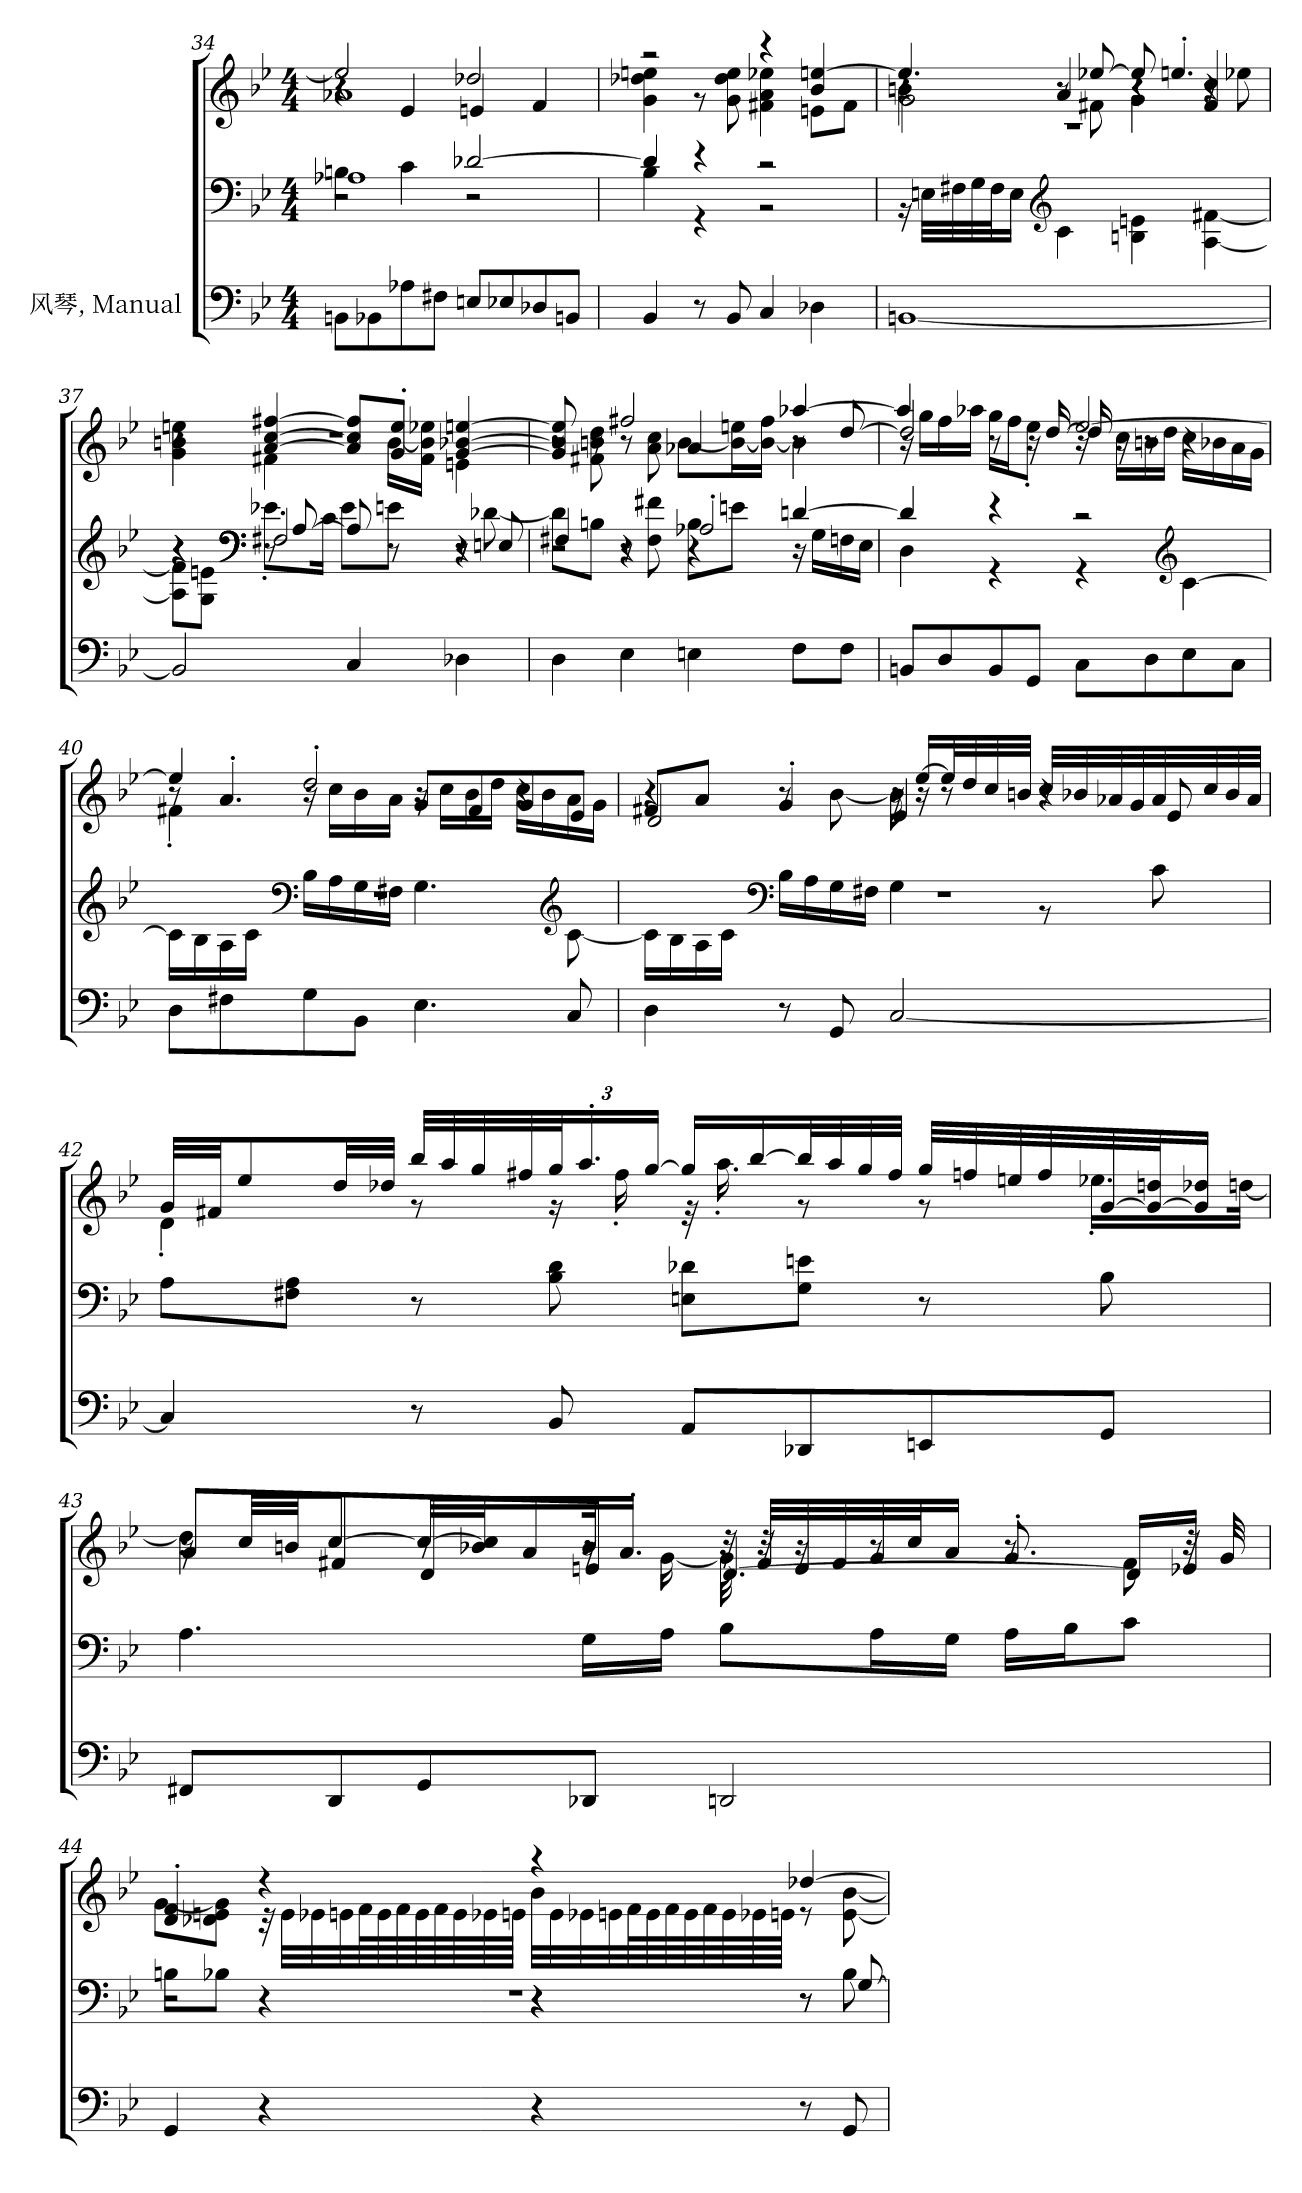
**kern	**kern	**kern
*part1	*part1	*part1
*staff3	*staff2	*staff1
*I"风琴, Manual	*	*
*clefF4	*clefF4	*clefG2
*k[b-e-]	*k[b-e-]	*k[b-e-]
*M4/4	*M4/4	*M4/4
=34	=34	=34
*	*^	*^
*	*	*^	*	*^
8BBn\L	2r	4Bn\	1A-X	2ee-/]	1a-X	4r
8BB-X\	.	.	.	.	.	.
8A-X\	.	4c\	.	.	.	4e-/
8F#X\J	.	.	.	.	.	.
8En/L	[2d-X/	2r	.	2dd-X/	.	4en/
8E-X/	.	.	.	.	.	.
8D-X/	.	.	.	.	.	4f/
8BBn/J	.	.	.	.	.	.
*	*	*v	*v	*	*	*
*	*	*	*	*v	*v
=35	=35	=35	=35	=35
4BB-/	4d-/]	4B-\	2r	4g\ 4dd-X\ 4een\
8r	4r	4r	.	8r
8BB-/	.	.	.	8g\ 8dd-\ 8ee\
4C/	2r	2r	4r	4f#X\ 4a\ 4ee-X\
4D-X\	.	.	4b-/ [4een/	8en\L
.	.	.	.	8f#\J
!!LO:PB:g=z
=36	=36	=36	=36	=36
*	*	*	*^	*^
[1BBn	1r	16r	4.ee/]	4bn\	4r	2g\
.	.	32En\LLL	.	.	.	.
.	.	32F#X\	.	.	.	.
.	.	32G\	.	.	.	.
.	.	32F#\J	.	.	.	.
.	.	16E\JJ	.	.	.	.
*	*clefG2	*	*	*	*	*
.	.	4c\	.	8r	4a/	.
.	.	.	[8ee-X/	8f#X\	.	.
.	.	4Bn\ 4en\	8ee-/]	4r	4r	4g\
.	.	.	4.een'/	.	.	.
.	.	[4A\ [4f#X\	.	8r	4f#/ 4cc/	4r
.	.	.	.	8ee-X\	.	.
*	*	*	*	*	*v	*v
=37	=37	=37	=37	=37	=37
*	*	*^	*	*	*
2BB/]	4r	8A\] 8f#\]L	4r	1r	4g\ 4bn\ 4een\	4r
.	.	8G\ 8en\J	.	.	.	.
*	*clefF4	*	*	*	*	*
.	8r	8.e-X'\L	2F#X/	.	4f#X\	[4a/ [4cc/ [4ff#X/
.	[8A/	.	.	.	.	.
.	.	16c\Jk	.	.	.	.
4C/	8A/]	8e-\L	.	.	8r	8a/] 8cc/] 8ff#/]L
.	8r	8en\J	.	.	[16b\LL	8g/' 8ee/'J
.	.	.	.	.	16f#\ 16b\] 16ee-X\JJ	.
4D-X\	4r	8r	8r	.	4en\	[4g/ [4b-X/ [4een/
.	.	[8d-X\	8En/	.	.	.
!!LO:LB:g=z	!!	!!
=38	=38	=38	=38	=38	=38	=38
4D\	2r	8d-\L]	4F#X/	2r	8r	8g/] 8b-/] 8ee/]
.	.	8Bn\J	.	.	8f#X\ 8bn\ 8dd\	8r
4E-\	.	8r	4r	.	8r	2ff#X/
.	.	8F#\ 8f#X\	.	.	8a\ 8cc\	.
4En\	4r	8B\L	2A-X'/	4a-X/	[8b\L	.
.	.	8en\J	.	.	16b\_ 16een\L	.
.	.	.	.	.	16b\_ 16ff#\JJ	.
8F\L	[4dn/	16r	.	8r	4b\]	[4aa-X/
.	.	16G\LL	.	.	.	.
8F\J	.	16Fn\	.	[8dd/	.	.
.	.	16E-\JJ	.	.	.	.
*	*	*v	*v	*	*	*
=39	=39	=39	=39	=39	=39
8BBn/L	4d/]	4D\	2dd/]	16r	4aa-/]
.	.	.	.	16gg\LL	.
8D/	.	.	.	16ff\	.
.	.	.	.	16aa-X\JJ	.
8BB/	4r	4r	.	16gg\LL	8r
.	.	.	.	16ff\J	.
8GG/J	.	.	.	8ee-'\J	16r
.	.	.	.	.	[16dd/
8C\L	2r	4r	[2ee-/	16r	16dd/]
.	.	.	.	16cc\LL	16r
8D\	.	.	.	16bn\	8r
.	.	.	.	16dd\JJ	.
*	*clefG2	*	*	*	*
8E-\	.	[4c\	.	16cc\LL	4r
.	.	.	.	16b-X\	.
8C\J	.	.	.	16a\	.
.	.	.	.	16g\JJ	.
!!LO:LB:g=z	!!	!!
=40	=40	=40	=40	=40	=40
8D\L	1r	16c\LL]	4ee-/]	4f#X'\	8r
.	.	16B-\	.	.	.
8F#X\	.	16A\	.	.	4.a'/
.	.	16c\JJ	.	.	.
*	*clefF4	*	*	*	*
8G\	.	16B-\LL	2dd'/	16r	.
.	.	16A\	.	16cc\LL	.
8BB-\J	.	16G\	.	16b-\	.
.	.	16F#X\JJ	.	16a\JJ	.
4.E-\	.	4.G\	.	16r	8g/L
.	.	.	.	16cc\LL	.
.	.	.	.	16b-\	8f#/
.	.	.	.	16dd\JJ	.
.	.	.	4r	16cc\LL	8g/
.	.	.	.	16b-\	.
*	*clefG2	*	*	*	*
8C/	.	[8c\	.	16a\	8e-/J
.	.	.	.	16g\JJ	.
!!LO:LB:g=z	!!	!!
=41	=41	=41	=41	=41	=41
4D\	1r	16c\LL]	8f#X/L	4r	2d/
.	.	16B-\	.	.	.
.	.	16A\	8a/J	.	.
.	.	16c\JJ	.	.	.
*	*clefF4	*	*	*	*
8r	.	16B-\LL	4g'/	8r	.
.	.	16A\	.	.	.
8GG/	.	16G\	.	[8b-\	.
.	.	16F#X\JJ	.	.	.
[2C/	.	4G\	16r	16b-\]	4e-/
.	.	.	[16ee-/LL	16r	.
.	.	.	32ee-/L]	8r	.
.	.	.	32dd/	.	.
.	.	.	32cc/	.	.
.	.	.	32bn/JJJ	.	.
.	.	8r	32cc/LLL	4r	8r
.	.	.	32b-X/	.	.
.	.	.	32a-X/	.	.
.	.	.	32g/	.	.
.	.	8c\	32a-/	.	8e-/
.	.	.	32cc/	.	.
.	.	.	32b-/	.	.
.	.	.	32a-/JJJ	.	.
*	*v	*v	*	*	*
*	*	*	*v	*v
!!LO:PB:g=z
=42	=42	=42	=42
4C/]	8A\L	32g/LLL	4d'\
.	.	32f#X/JJ	.
.	.	8ee-/	.
.	8F#X\ 8A\J	.	.
.	.	32dd/LL	.
.	.	32dd-X/JJJ	.
8r	8r	32bb-/LLL	8r
.	.	32aa/	.
.	.	32gg/	.
.	.	32ff#X/	.
*	*	*Xbrackettup	*
8BB-/	8B-\ 8d\	48gg/J	16r
.	.	24.aa'/	.
.	.	.	16ff#'\
.	.	[24gg/JJ	.
8AA/L	8En\ 8d-X\L	16gg/LL]	32r
.	.	.	16.aa'\
.	.	[16bb-/	.
8DD-X/	8G\ 8en\J	32bb-/L]	8r
.	.	32aa/	.
.	.	32gg/	.
.	.	32ff#/JJJ	.
8EEn/	8r	32gg/LLL	8r
.	.	32ffn/	.
.	.	32een/	.
.	.	32ff/	.
8GG/J	8B-\	[32g/	16.ee-X'\LL
.	.	32g/_ 32ddn/J	.
.	.	16g/] 16dd-X/JJ	.
.	.	.	[32ddn\JJk
!!LO:LB:g=z
=43	=43	=43	=43
*	*	*	*^
8FF#X/L	4.A\	16r	4dd\]	8a/L
.	.	32cc/LLL	.	.
.	.	32bn/JJ	.	.
8DD/	.	[8cc/J	.	8f#X/
8GG/	.	32cc/LLL_	8r	8d/
.	.	32b-X/ 32cc/]J	.	.
.	.	16a/	.	.
8DD-X/J	16G\LL	32b-/K	16r	8en/J
.	.	16.a'/JJ	.	.
.	16A\JJ	.	[16g\	.
2DDn/	8B-\L	32r	32g\]	[4.d/
.	.	32f#/LLL	32r	.
.	.	32e/	16r	.
.	.	32f#/	.	.
.	16A\L	32g/	8r	.
.	.	32cc/J	.	.
.	16G\JJ	16a/JJ	.	.
.	16A\LL	8.g'/	8r	.
.	16B-\J	.	.	.
.	8c\J	.	8f#\	16d/LL]
.	.	32r	.	16e-X/JJ
.	.	32g/	.	.
*	*	*	*v	*v
!!LO:LB:g=z
=44	=44	=44	=44
*	*^	*	*
*	*	*^	*	*
4GG/	1r	8Bn\L	2r	4d/' 4f/'	[8g\L
.	.	8B-X\J	.	.	8d-X\ 8en\ 8g\]J
4r	.	4r	.	4r	32r
.	.	.	.	.	32e\LLL
.	.	.	.	.	32e-X\
.	.	.	.	.	32en\
.	.	.	.	.	64f\L
.	.	.	.	.	64e\
.	.	.	.	.	64f\
.	.	.	.	.	64e\
.	.	.	.	.	64f\
.	.	.	.	.	64e\
.	.	.	.	.	64e-X\
.	.	.	.	.	64en\JJJJ
4r	.	4r	4r	4r	32b-\LLL
.	.	.	.	.	32e\
.	.	.	.	.	32e-X\
.	.	.	.	.	32en\
.	.	.	.	.	64f\L
.	.	.	.	.	64e\
.	.	.	.	.	64f\
.	.	.	.	.	64e\
.	.	.	.	.	64f\
.	.	.	.	.	64e\
.	.	.	.	.	64e-X\
.	.	.	.	.	64en\JJJJ
8r	.	8r	8r	[4dd-X/	8r
8GG/	.	8B-\	[8G/	.	[8e\ [8b-\
*	*v	*v	*v	*	*
*	*	*v	*v
=	=	=
*-	*-	*-
